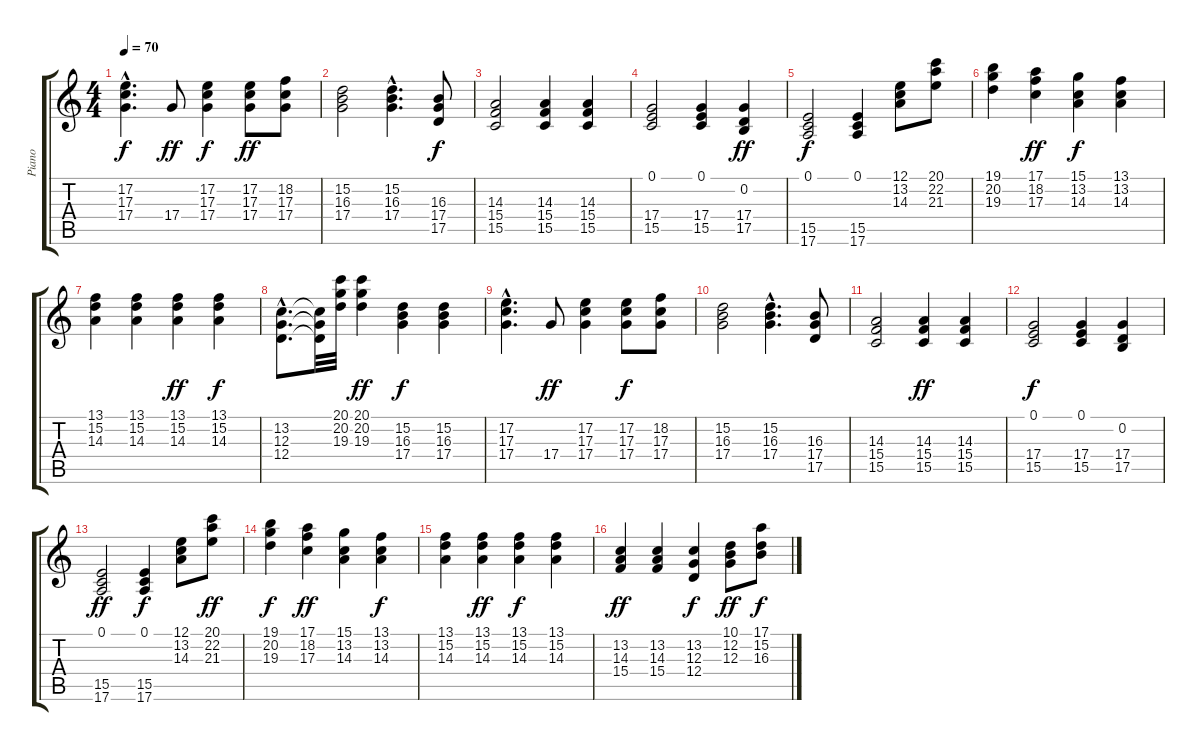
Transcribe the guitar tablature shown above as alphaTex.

\track ("Piano" "Piano") {instrument brightacousticpiano}
\staff {score tabs}
\tuning (E4 B3 G3 D3 A2 E2) {hide}
\ts (4 4)
\tempo 70
\clef g2
\ks c
(17.2 17.3 17.4{hac}).4{d dy f} 17.4.8{dy ff} (17.2 17.3 17.4).4{dy f} (17.2 17.3 17.4).8{dy ff} (18.2 17.3 17.4).8 |
(15.2 16.3 17.4).2 (15.2{hac} 16.3{hac} 17.4{hac}).4{d} (16.3 17.4 17.5).8{dy f} |
(14.3 15.4 15.5).2 (14.3 15.4 15.5).4 (14.3 15.4 15.5).4 |
(0.1 17.4 15.5).2 (0.1 17.4 15.5).4 (0.2 17.4 17.5).4{dy ff} |
(0.1 15.5 17.6).2{dy f} (0.1 15.5 17.6).4 (12.1 13.2 14.3).8 (20.1 22.2 21.3).8 |
(19.1 20.2 19.3).4 (17.1 18.2 17.3).4{dy ff} (15.1 13.2 14.3).4{dy f} (13.1 13.2 14.3).4 |
(13.1 15.2 14.3).4 (13.1 15.2 14.3).4 (13.1 15.2 14.3).4{dy ff} (13.1 15.2 14.3).4{dy f} |
(13.2{hac} 12.3{hac} 12.4{hac}).8{d} (13.2{t} 12.3{t} 12.4{t}).32 (20.1 20.2 19.3).32 (20.1 20.2 19.3).4{dy ff} (15.2 16.3 17.4).4{dy f} (15.2 16.3 17.4).4 |
(17.2 17.3 17.4{hac}).4{d} 17.4.8{dy ff} (17.2 17.3 17.4).4 (17.2 17.3 17.4).8{dy f} (18.2 17.3 17.4).8 |
(15.2 16.3 17.4).2 (15.2{hac} 16.3{hac} 17.4{hac}).4{d} (16.3 17.4 17.5).8 |
(14.3 15.4 15.5).2 (14.3 15.4 15.5).4{dy ff} (14.3 15.4 15.5).4 |
(0.1 17.4 15.5).2{dy f} (0.1 17.4 15.5).4 (0.2 17.4 17.5).4 |
(0.1 15.5 17.6).2{dy ff} (0.1 15.5 17.6).4{dy f} (12.1 13.2 14.3).8 (20.1 22.2 21.3).8{dy ff} |
(19.1 20.2 19.3).4{dy f} (17.1 18.2 17.3).4{dy ff} (15.1 13.2 14.3).4 (13.1 13.2 14.3).4{dy f} |
(13.1 15.2 14.3).4 (13.1 15.2 14.3).4{dy ff} (13.1 15.2 14.3).4{dy f} (13.1 15.2 14.3).4 |
(13.2 14.3 15.4).4{dy ff} (13.2 14.3 15.4).4 (13.2 12.3 12.4).4{dy f} (10.1 12.2 12.3).8{dy ff} (17.1 15.2 16.3).8{dy f}
